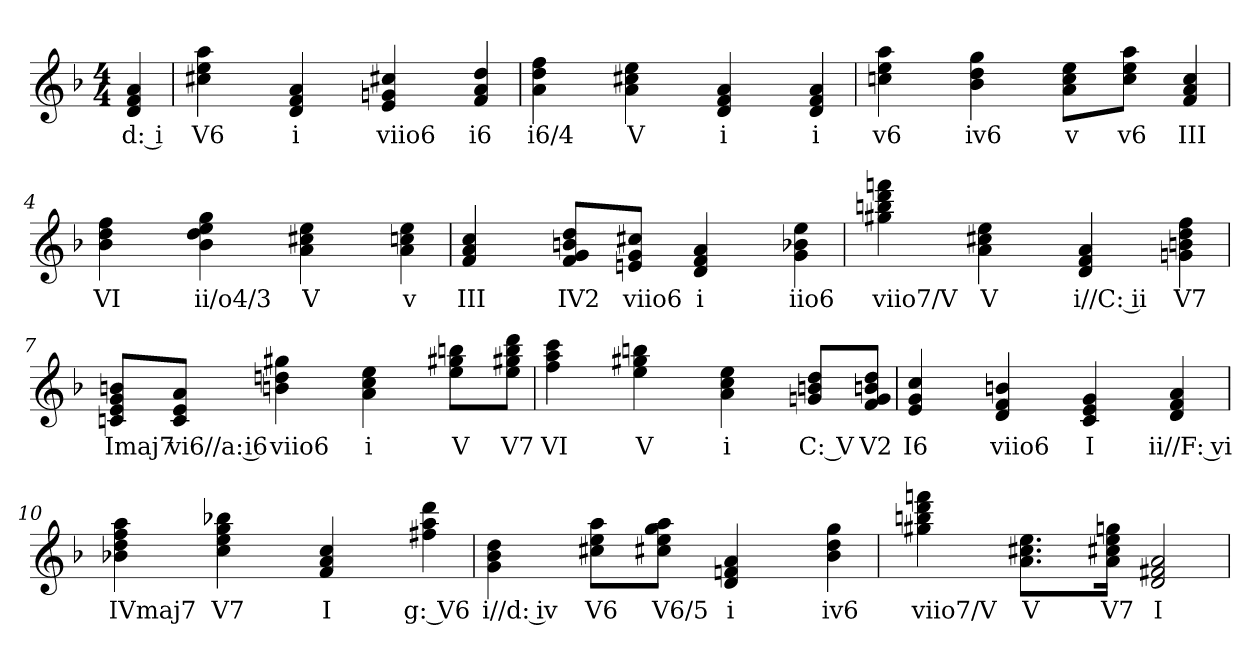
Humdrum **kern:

**kern	**text
*part1	*part1
*staff1	*staff1
*k[b-]	*
*d:	*
*M4/4	*
=	=
4d 4f 4a	d: i
=1	=1
4cc#X 4ee 4aa	V6
4ryy	.
4d 4f 4a	i
4ryy	.
4e 4gn 4cc#X	viio6
4ryy	.
4f 4a 4dd	i6
=2	=2
4a 4dd 4ff	i6/4
4ryy	.
4a 4cc#X 4ee	V
4ryy	.
4d 4f 4a	i
4ryy	.
4d 4f 4a	i
=3	=3
4ccn 4ee 4aa	v6
4ryy	.
4b- 4dd 4gg	iv6
4ryy	.
8a 8cc 8eeL	v
8ryy	.
8cc 8ee 8aaJ	v6
8ryy	.
4f 4a 4cc	III
=4	=4
4b- 4dd 4ff	VI
4ryy	.
4b- 4dd 4ee 4gg	ii/o4/3
4ryy	.
4a 4cc#X 4ee	V
4ryy	.
4a 4ccn 4ee	v
=5	=5
4f 4a 4cc	III
4ryy	.
8f 8g 8bn 8ddL	IV2
8ryy	.
8en 8g 8cc#XJ	viio6
8ryy	.
4d 4f 4a	i
4ryy	.
4g 4b-X 4ee	iio6
=6	=6
4gg#X 4bbn 4ddd 4fffn	viio7/V
4ryy	.
4a 4cc#X 4ee	V
4ryy	.
4d 4f 4a	i//C: ii
4ryy	.
4gn 4bn 4dd 4ff	V7
=7	=7
8cn 8e 8g 8bnL	Imaj7
8ryy	.
8c 8e 8aJ	vi6//a: i6
8ryy	.
4bn 4ddn 4gg#X	viio6
4ryy	.
4a 4cc 4ee	i
4ryy	.
8ee 8gg#X 8bbnL	V
8ryy	.
8ee 8gg#X 8bb 8dddJ	V7
=8	=8
4ff 4aa 4ccc	VI
4ryy	.
4ee 4gg#X 4bbn	V
4ryy	.
4a 4cc 4ee	i
4ryy	.
8gn 8bn 8ddL	C: V
8ryy	.
8f 8g 8bn 8ddJ	V2
=9	=9
4e 4g 4cc	I6
4ryy	.
4d 4f 4bn	viio6
4ryy	.
4c 4e 4g	I
4ryy	.
4d 4f 4a	ii//F: vi
=10	=10
4b-X 4dd 4ff 4aa	IVmaj7
4ryy	.
4cc 4ee 4gg 4bb-X	V7
4ryy	.
4f 4a 4cc	I
4ryy	.
4ff#X 4aa 4ddd	g: V6
=11	=11
4g 4b- 4dd	i//d: iv
4ryy	.
8cc#X 8ee 8aaL	V6
8ryy	.
8cc#X 8ee 8gg 8aaJ	V6/5
8ryy	.
4d 4fn 4a	i
4ryy	.
4b- 4dd 4gg	iv6
=12	=12
4gg#X 4bbn 4ddd 4fffn	viio7/V
4ryy	.
8.a 8.cc#X 8.eeL	V
8.ryy	.
16a 16cc#X 16ee 16ggnJk	V7
16ryy	.
2d 2f#X 2a	I
=	=
*-	*-
